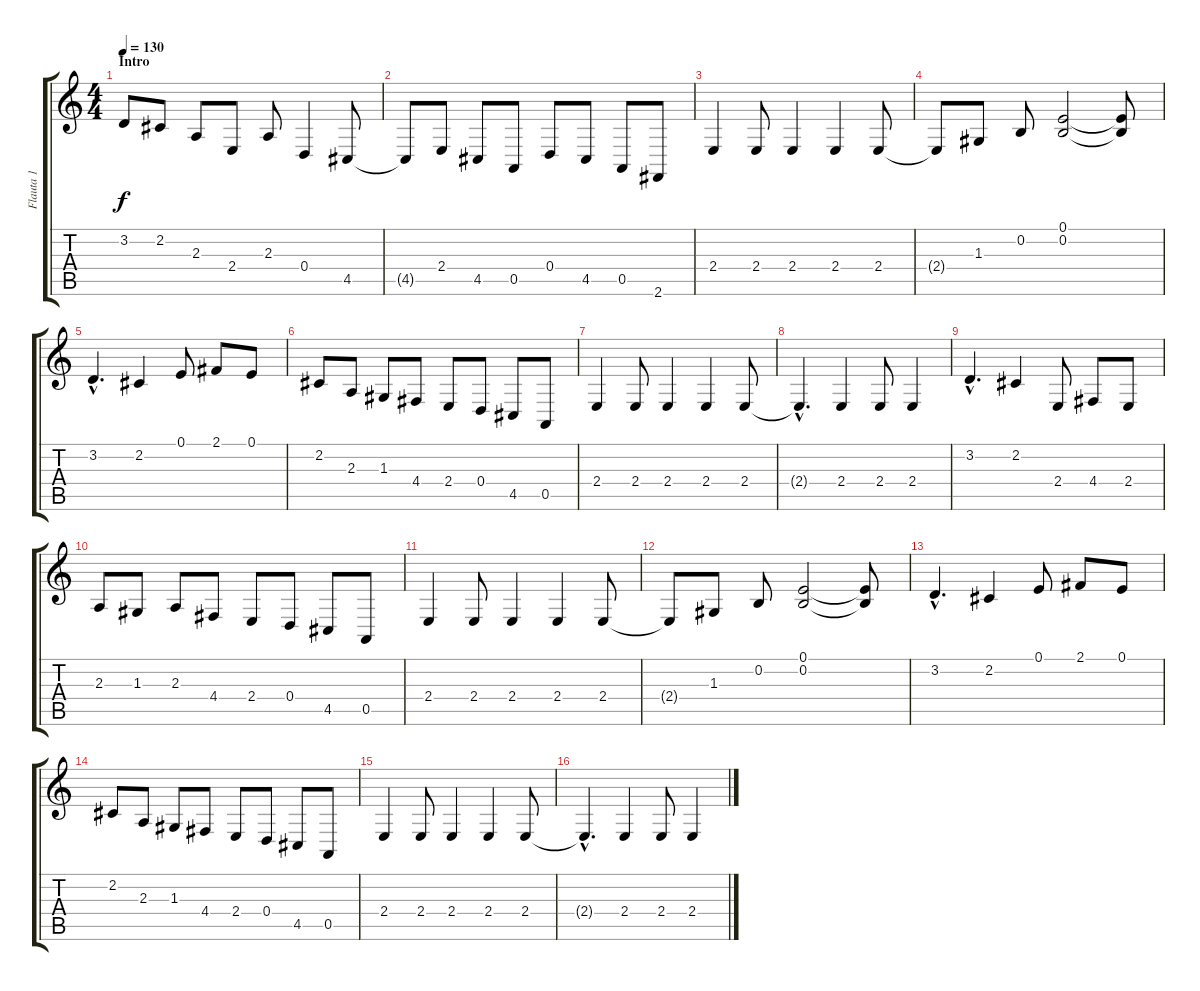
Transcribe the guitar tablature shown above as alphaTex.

\track ("Flauta 1" "Flauta 1") {instrument flute}
\staff {score tabs}
\tuning (E4 B3 G3 D3 A2 E2) {hide}
\ts (4 4)
\section ("" "Intro")
\tempo 130
\clef g2
\ks c
3.2.8{dy f instrument flute} 2.2.8 2.3.8 2.4.8 2.3.8 0.4.4 4.5.8 |
4.5{t}.8 2.4.8 4.5.8 0.5.8 0.4.8 4.5.8 0.5.8 2.6.8 |
2.4.4 2.4.8 2.4.4 2.4.4 2.4.8 |
2.4{t}.8 1.3.8 0.2.8 (0.1 0.2).2 (0.1{t} 0.2{t}).8 |
3.2{hac}.4{d} 2.2.4 0.1.8 2.1.8 0.1.8 |
2.2.8 2.3.8 1.3.8 4.4.8 2.4.8 0.4.8 4.5.8 0.5.8 |
2.4.4 2.4.8 2.4.4 2.4.4 2.4.8 |
2.4{hac t}.4{d} 2.4.4 2.4.8 2.4.4 |
3.2{hac}.4{d} 2.2.4 2.4.8 4.4.8 2.4.8 |
2.3.8 1.3.8 2.3.8 4.4.8 2.4.8 0.4.8 4.5.8 0.5.8 |
2.4.4 2.4.8 2.4.4 2.4.4 2.4.8 |
2.4{t}.8 1.3.8 0.2.8 (0.1 0.2).2 (0.1{t} 0.2{t}).8 |
3.2{hac}.4{d} 2.2.4 0.1.8 2.1.8 0.1.8 |
2.2.8 2.3.8 1.3.8 4.4.8 2.4.8 0.4.8 4.5.8 0.5.8 |
2.4.4 2.4.8 2.4.4 2.4.4 2.4.8 |
2.4{hac t}.4{d} 2.4.4 2.4.8 2.4.4
